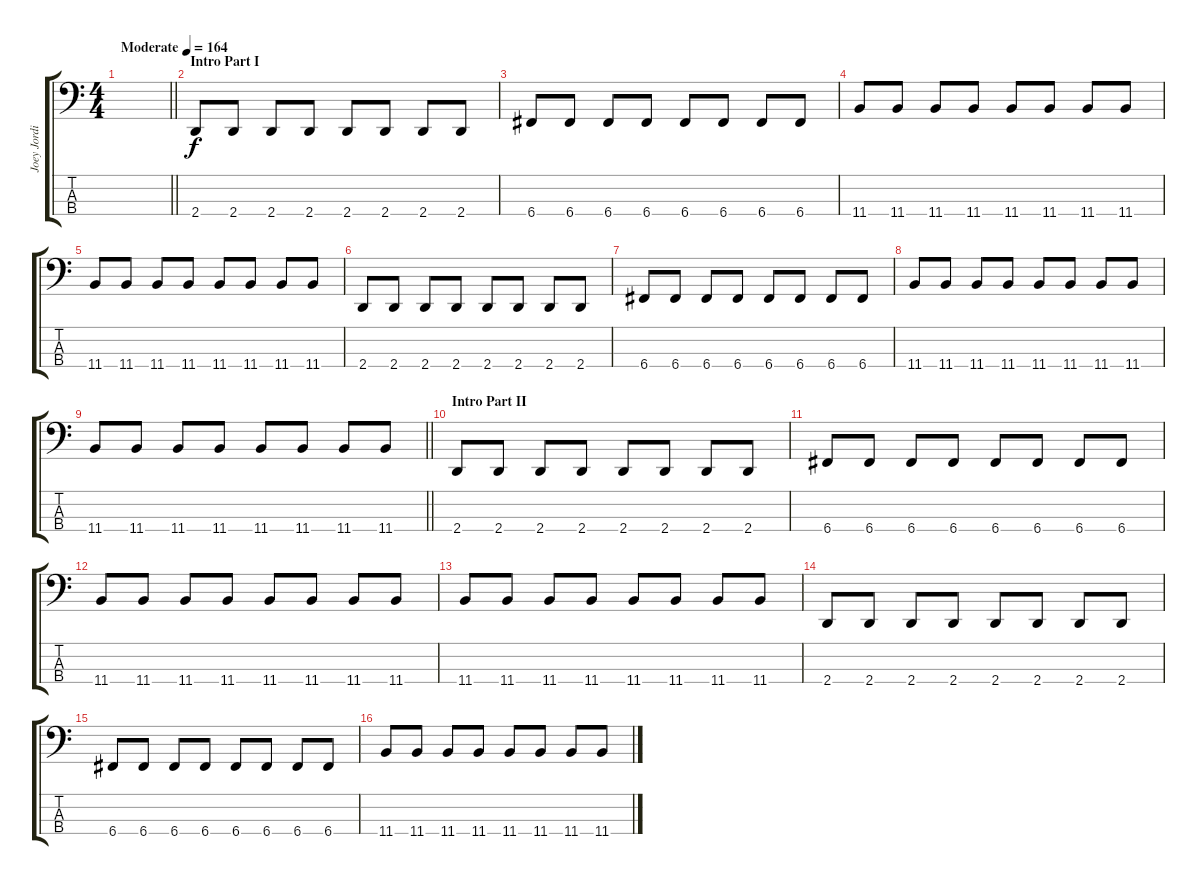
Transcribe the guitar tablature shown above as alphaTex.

\track ("Joey Jordison II" "Joey Jordi") {instrument electricbassfinger}
\staff {score tabs}
\tuning (F2 C2 G1 C1) {hide}
\ts (4 4)
\tempo (164 "Moderate")
\clef f4
\barLineRight lightlight
\ks c
|
\section ("" "Intro Part I")
2.4.8 2.4.8 2.4.8 2.4.8 2.4.8 2.4.8 2.4.8 2.4.8 |
6.4.8 6.4.8 6.4.8 6.4.8 6.4.8 6.4.8 6.4.8 6.4.8 |
11.4.8 11.4.8 11.4.8 11.4.8 11.4.8 11.4.8 11.4.8 11.4.8 |
11.4.8 11.4.8 11.4.8 11.4.8 11.4.8 11.4.8 11.4.8 11.4.8 |
2.4.8 2.4.8 2.4.8 2.4.8 2.4.8 2.4.8 2.4.8 2.4.8 |
6.4.8 6.4.8 6.4.8 6.4.8 6.4.8 6.4.8 6.4.8 6.4.8 |
11.4.8 11.4.8 11.4.8 11.4.8 11.4.8 11.4.8 11.4.8 11.4.8 |
\barLineRight lightlight
11.4.8 11.4.8 11.4.8 11.4.8 11.4.8 11.4.8 11.4.8 11.4.8 |
\section ("" "Intro Part II")
2.4.8 2.4.8 2.4.8 2.4.8 2.4.8 2.4.8 2.4.8 2.4.8 |
6.4.8 6.4.8 6.4.8 6.4.8 6.4.8 6.4.8 6.4.8 6.4.8 |
11.4.8 11.4.8 11.4.8 11.4.8 11.4.8 11.4.8 11.4.8 11.4.8 |
11.4.8 11.4.8 11.4.8 11.4.8 11.4.8 11.4.8 11.4.8 11.4.8 |
2.4.8 2.4.8 2.4.8 2.4.8 2.4.8 2.4.8 2.4.8 2.4.8 |
6.4.8 6.4.8 6.4.8 6.4.8 6.4.8 6.4.8 6.4.8 6.4.8 |
11.4.8 11.4.8 11.4.8 11.4.8 11.4.8 11.4.8 11.4.8 11.4.8
